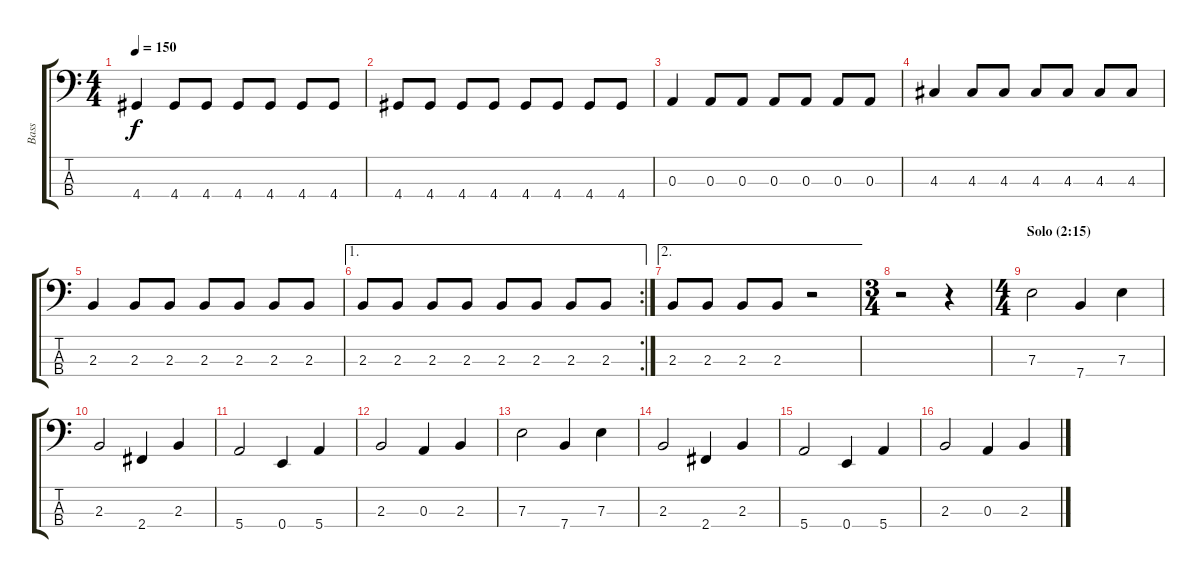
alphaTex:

\track ("Bass" "Bass") {instrument electricbasspick}
\staff {score tabs}
\tuning (G2 D2 A1 E1) {hide}
\ts (4 4)
\tempo 150
\clef f4
\ks c
4.4.4{dy f} 4.4.8 4.4.8 4.4.8 4.4.8 4.4.8 4.4.8 |
4.4.8 4.4.8 4.4.8 4.4.8 4.4.8 4.4.8 4.4.8 4.4.8 |
0.3.4 0.3.8 0.3.8 0.3.8 0.3.8 0.3.8 0.3.8 |
4.3.4 4.3.8 4.3.8 4.3.8 4.3.8 4.3.8 4.3.8 |
2.3.4 2.3.8 2.3.8 2.3.8 2.3.8 2.3.8 2.3.8 |
\ae 1
\rc 2
2.3.8 2.3.8 2.3.8 2.3.8 2.3.8 2.3.8 2.3.8 2.3.8 |
\ae 2
2.3.8 2.3.8 2.3.8 2.3.8 r.2 |
\ts (3 4)
r.2 r.4 |
\ts (4 4)
\section ("" "Solo (2:15)")
7.3.2 7.4.4 7.3.4 |
2.3.2 2.4.4 2.3.4 |
5.4.2 0.4.4 5.4.4 |
2.3.2 0.3.4 2.3.4 |
7.3.2 7.4.4 7.3.4 |
2.3.2 2.4.4 2.3.4 |
5.4.2 0.4.4 5.4.4 |
2.3.2 0.3.4 2.3.4
